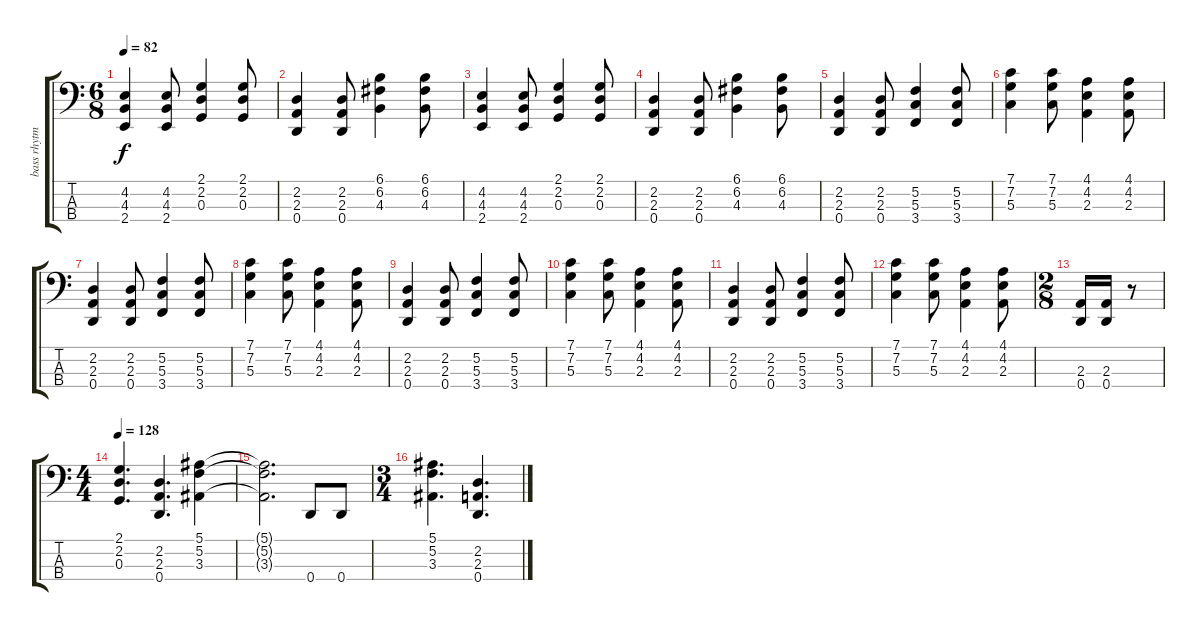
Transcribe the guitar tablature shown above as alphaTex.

\track ("bass rhytm 2" "bass rhytm") {instrument distortionguitar}
\staff {score tabs}
\tuning (F2 C2 G1 D1) {hide}
\ts (6 8)
\tempo 82
\clef f4
\ks c
(4.2 4.3 2.4).4{dy f} (4.2 4.3 2.4).8 (2.1 2.2 0.3).4 (2.1 2.2 0.3).8 |
(2.2 2.3 0.4).4 (2.2 2.3 0.4).8 (6.1 6.2 4.3).4 (6.1 6.2 4.3).8 |
(4.2 4.3 2.4).4 (4.2 4.3 2.4).8 (2.1 2.2 0.3).4 (2.1 2.2 0.3).8 |
(2.2 2.3 0.4).4 (2.2 2.3 0.4).8 (6.1 6.2 4.3).4 (6.1 6.2 4.3).8 |
(2.2 2.3 0.4).4 (2.2 2.3 0.4).8 (5.2 5.3 3.4).4 (5.2 5.3 3.4).8 |
(7.1 7.2 5.3).4 (7.1 7.2 5.3).8 (4.1 4.2 2.3).4 (4.1 4.2 2.3).8 |
(2.2 2.3 0.4).4 (2.2 2.3 0.4).8 (5.2 5.3 3.4).4 (5.2 5.3 3.4).8 |
(7.1 7.2 5.3).4 (7.1 7.2 5.3).8 (4.1 4.2 2.3).4 (4.1 4.2 2.3).8 |
(2.2 2.3 0.4).4 (2.2 2.3 0.4).8 (5.2 5.3 3.4).4 (5.2 5.3 3.4).8 |
(7.1 7.2 5.3).4 (7.1 7.2 5.3).8 (4.1 4.2 2.3).4 (4.1 4.2 2.3).8 |
(2.2 2.3 0.4).4 (2.2 2.3 0.4).8 (5.2 5.3 3.4).4 (5.2 5.3 3.4).8 |
(7.1 7.2 5.3).4 (7.1 7.2 5.3).8 (4.1 4.2 2.3).4 (4.1 4.2 2.3).8 |
\ts (2 8)
(2.3 0.4).16 (2.3 0.4).16 r.8 |
\ts (4 4)
\tempo 128
(2.1 2.2 0.3).4{d} (2.2 2.3 0.4).4{d} (5.1 5.2 3.3).4 |
(5.1{t} 5.2{t} 3.3{t}).2{d} 0.4.8 0.4.8 |
\ts (3 4)
(5.1 5.2 3.3).4{d} (2.2 2.3 0.4).4{d}
